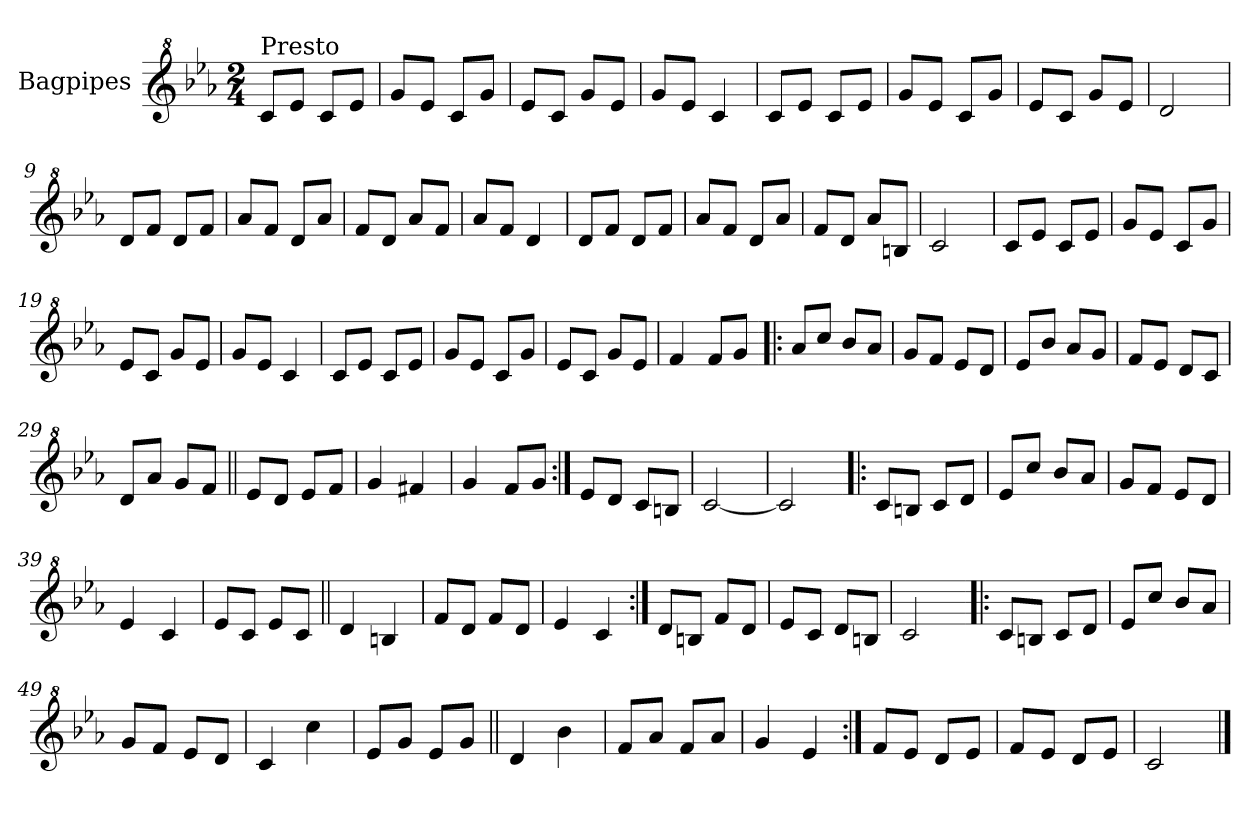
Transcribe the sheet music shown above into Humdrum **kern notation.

**kern
*part1
*staff1
*I"Bagpipes
*I'Bag
*clefG^2
*k[b-e-a-]
*E-:
*M2/4
=1
!LO:TX:a:t=Presto
8cc/L
8ee-/J
8cc/L
8ee-/J
=2
8gg/L
8ee-/J
8cc/L
8gg/J
=3
8ee-/L
8cc/J
8gg/L
8ee-/J
=4
8gg/L
8ee-/J
4cc/
=5
8cc/L
8ee-/J
8cc/L
8ee-/J
=6
8gg/L
8ee-/J
8cc/L
8gg/J
=7
8ee-/L
8cc/J
8gg/L
8ee-/J
!!LO:LB:g=z
=8
2dd/
=9
8dd/L
8ff/J
8dd/L
8ff/J
=10
8aa-/L
8ff/J
8dd/L
8aa-/J
=11
8ff/L
8dd/J
8aa-/L
8ff/J
=12
8aa-/L
8ff/J
4dd/
=13
8dd/L
8ff/J
8dd/L
8ff/J
=14
8aa-/L
8ff/J
8dd/L
8aa-/J
=15
8ff/L
8dd/J
8aa-/L
8bn/J
!!LO:LB:g=z
=16
2cc/
=17
8cc/L
8ee-/J
8cc/L
8ee-/J
=18
8gg/L
8ee-/J
8cc/L
8gg/J
=19
8ee-/L
8cc/J
8gg/L
8ee-/J
=20
8gg/L
8ee-/J
4cc/
=21
8cc/L
8ee-/J
8cc/L
8ee-/J
=22
8gg/L
8ee-/J
8cc/L
8gg/J
=23
8ee-/L
8cc/J
8gg/L
8ee-/J
!!LO:LB:g=z
=24
4ff/
8ff/L
8gg/J
=25!|:
8aa-/L
8ccc/J
8bb-/L
8aa-/J
=26
8gg/L
8ff/J
8ee-/L
8dd/J
=27
8ee-/L
8bb-/J
8aa-/L
8gg/J
=28
8ff/L
8ee-/J
8dd/L
8cc/J
=29
8dd/L
8aa-/J
8gg/L
8ff/J
=30||
8ee-/L
8dd/J
8ee-/L
8ff/J
!!LO:LB:g=z
=31
4gg/
4ff#X/
=32
4gg/
8ff/L
8gg/J
=33:|!
8ee-/L
8dd/J
8cc/L
8bn/J
=34
[2cc/
=35
2cc/]
=36!|:
8cc/L
8bn/J
8cc/L
8dd/J
=37
8ee-/L
8ccc/J
8bb-/L
8aa-/J
=38
8gg/L
8ff/J
8ee-/L
8dd/J
!!LO:LB:g=z
=39
4ee-/
4cc/
=40
8ee-/L
8cc/J
8ee-/L
8cc/J
=41||
4dd/
4bn/
=42
8ff/L
8dd/J
8ff/L
8dd/J
=43
4ee-/
4cc/
=44:|!
8dd/L
8bn/J
8ff/L
8dd/J
=45
8ee-/L
8cc/J
8dd/L
8bn/J
=46
2cc/
!!LO:LB:g=z
=47!|:
8cc/L
8bn/J
8cc/L
8dd/J
=48
8ee-/L
8ccc/J
8bb-/L
8aa-/J
=49
8gg/L
8ff/J
8ee-/L
8dd/J
=50
4cc/
4ccc\
=51
8ee-/L
8gg/J
8ee-/L
8gg/J
=52||
4dd/
4bb-\
=53
8ff/L
8aa-/J
8ff/L
8aa-/J
=54
4gg/
4ee-/
!!LO:PB:g=z
=55:|!
8ff/L
8ee-/J
8dd/L
8ee-/J
=56
8ff/L
8ee-/J
8dd/L
8ee-/J
=57
2cc/
==
*-
